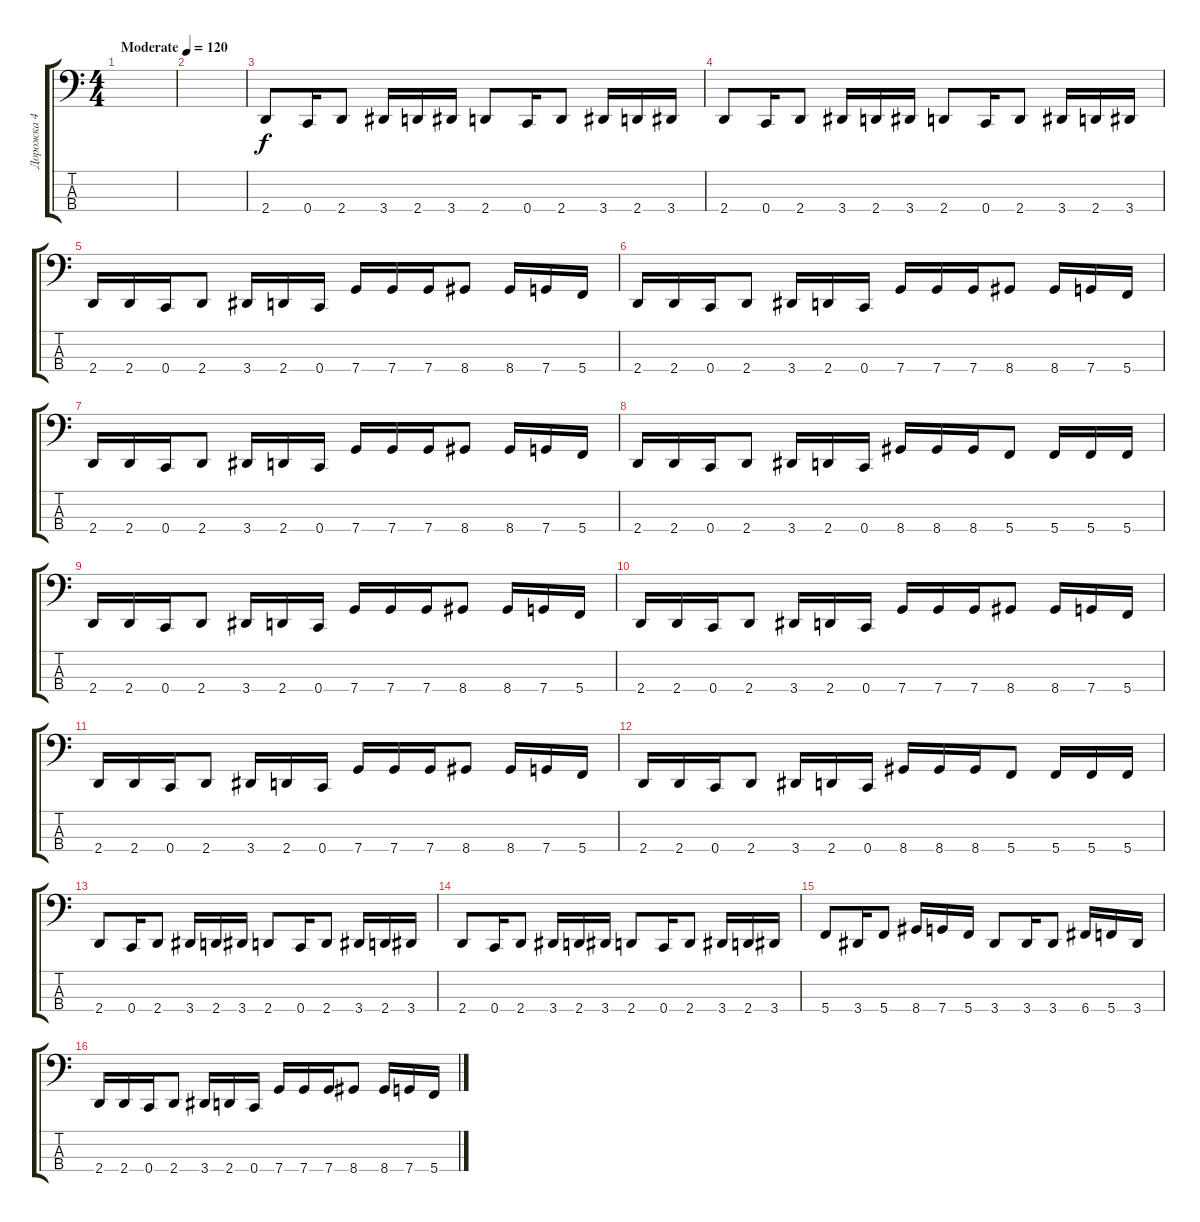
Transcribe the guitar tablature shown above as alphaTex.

\track ("Дорожка 4" "Дорожка 4") {instrument electricbassfinger}
\staff {score tabs}
\tuning (F2 C2 G1 C1) {hide}
\ts (4 4)
\tempo (120 "Moderate")
\clef f4
\ks c
|
|
2.4.8 0.4.16 2.4.8 3.4.16 2.4.16 3.4.16 2.4.8 0.4.16 2.4.8 3.4.16 2.4.16 3.4.16 |
2.4.8 0.4.16 2.4.8 3.4.16 2.4.16 3.4.16 2.4.8 0.4.16 2.4.8 3.4.16 2.4.16 3.4.16 |
2.4.16 2.4.16 0.4.16 2.4.8 3.4.16 2.4.16 0.4.16 7.4.16 7.4.16 7.4.16 8.4.8 8.4.16 7.4.16 5.4.16 |
2.4.16 2.4.16 0.4.16 2.4.8 3.4.16 2.4.16 0.4.16 7.4.16 7.4.16 7.4.16 8.4.8 8.4.16 7.4.16 5.4.16 |
2.4.16 2.4.16 0.4.16 2.4.8 3.4.16 2.4.16 0.4.16 7.4.16 7.4.16 7.4.16 8.4.8 8.4.16 7.4.16 5.4.16 |
2.4.16 2.4.16 0.4.16 2.4.8 3.4.16 2.4.16 0.4.16 8.4.16 8.4.16 8.4.16 5.4.8 5.4.16 5.4.16 5.4.16 |
2.4.16 2.4.16 0.4.16 2.4.8 3.4.16 2.4.16 0.4.16 7.4.16 7.4.16 7.4.16 8.4.8 8.4.16 7.4.16 5.4.16 |
2.4.16 2.4.16 0.4.16 2.4.8 3.4.16 2.4.16 0.4.16 7.4.16 7.4.16 7.4.16 8.4.8 8.4.16 7.4.16 5.4.16 |
2.4.16 2.4.16 0.4.16 2.4.8 3.4.16 2.4.16 0.4.16 7.4.16 7.4.16 7.4.16 8.4.8 8.4.16 7.4.16 5.4.16 |
2.4.16 2.4.16 0.4.16 2.4.8 3.4.16 2.4.16 0.4.16 8.4.16 8.4.16 8.4.16 5.4.8 5.4.16 5.4.16 5.4.16 |
2.4.8 0.4.16 2.4.8 3.4.16 2.4.16 3.4.16 2.4.8 0.4.16 2.4.8 3.4.16 2.4.16 3.4.16 |
2.4.8 0.4.16 2.4.8 3.4.16 2.4.16 3.4.16 2.4.8 0.4.16 2.4.8 3.4.16 2.4.16 3.4.16 |
5.4.8 3.4.16 5.4.8 8.4.16 7.4.16 5.4.16 3.4.8 3.4.16 3.4.8 6.4.16 5.4.16 3.4.16 |
2.4.16 2.4.16 0.4.16 2.4.8 3.4.16 2.4.16 0.4.16 7.4.16 7.4.16 7.4.16 8.4.8 8.4.16 7.4.16 5.4.16
